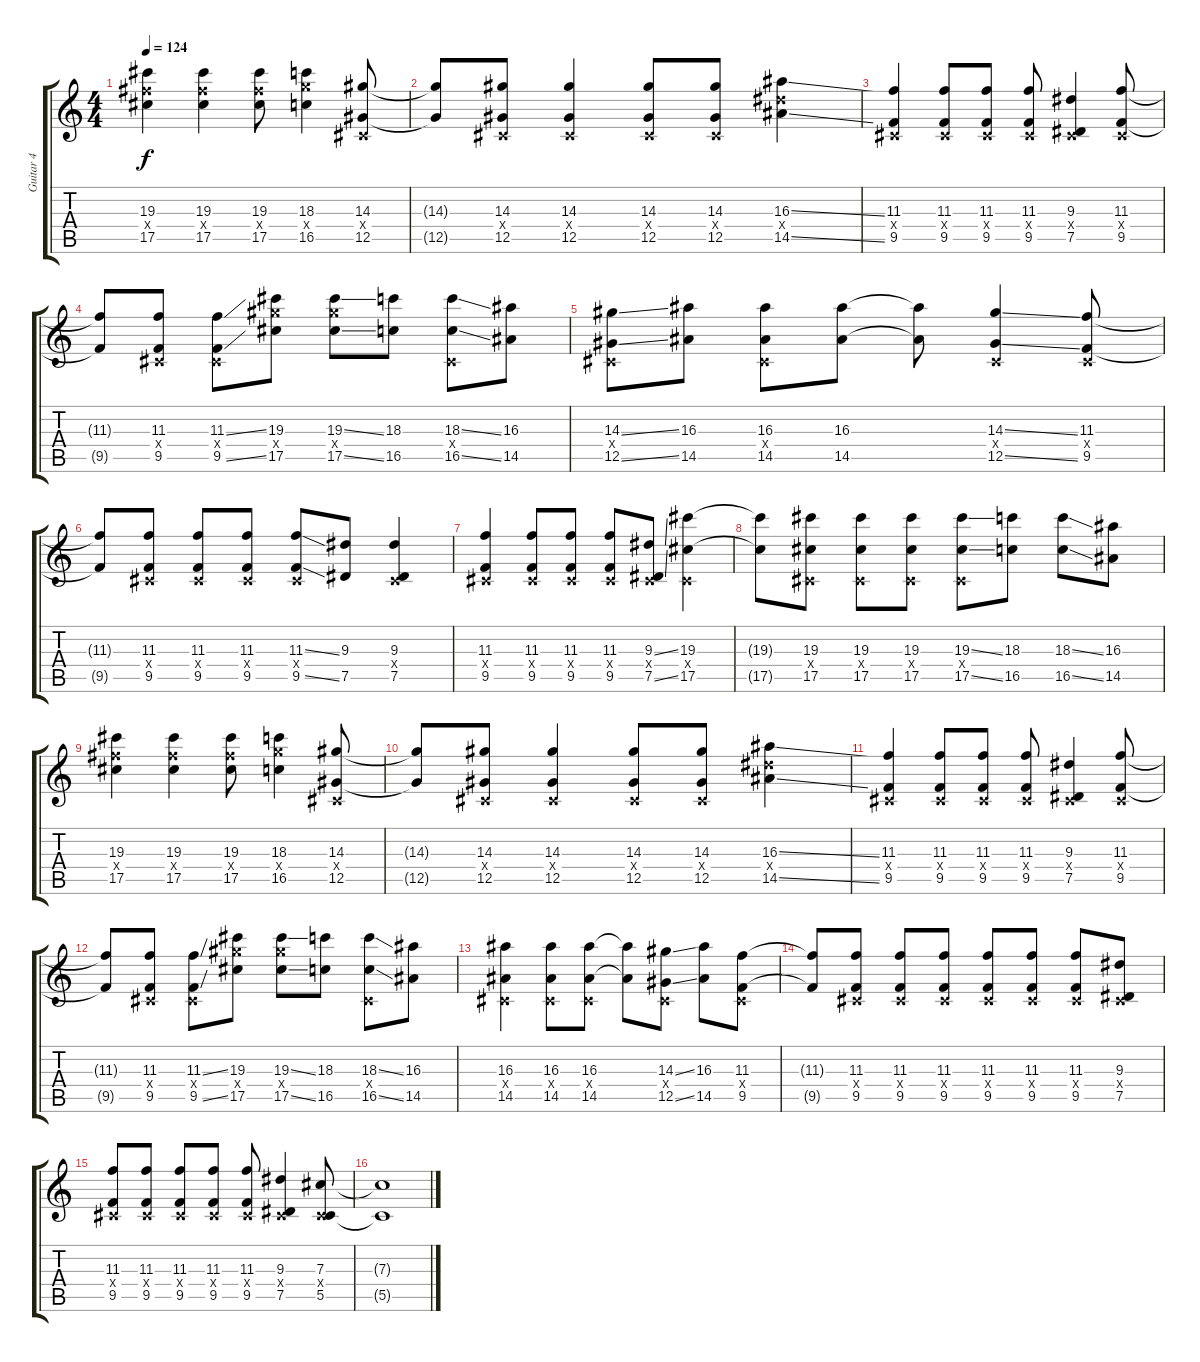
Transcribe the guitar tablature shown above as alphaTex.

\track ("Guitar 4" "Guitar 4") {instrument distortionguitar}
\staff {score tabs}
\tuning (Eb4 Bb3 Gb3 Db3 Ab2 Db2) {hide}
\ts (4 4)
\tempo 124
\clef g2
\ks c
(19.3 17.4{x} 17.5).4{dy f} (19.3 17.4{x} 17.5).4 (19.3 17.4{x} 17.5).8 (18.3 18.4{x} 16.5).4 (14.3 0.4{x} 12.5).8 |
(14.3{t} 12.5{t}).8 (14.3 0.4{x} 12.5).8 (14.3 0.4{x} 12.5).4 (14.3 0.4{x} 12.5).8 (14.3 0.4{x} 12.5).8 (16.3{ss} 14.4{x} 14.5{ss}).4 |
(11.3 0.4{x} 9.5).4 (11.3 0.4{x} 9.5).8 (11.3 0.4{x} 9.5).8 (11.3 0.4{x} 9.5).8 (9.3 0.4{x} 7.5).4 (11.3 0.4{x} 9.5).8 |
(11.3{t} 9.5{t}).8 (11.3 0.4{x} 9.5).8 (11.3{ss} 0.4{x} 9.5{ss}).8 (19.3 19.4{x} 17.5).8 (19.3{ss} 19.4{x} 17.5{ss}).8 (18.3 16.5).8 (18.3{ss} 0.4{x} 16.5{ss}).8 (16.3 14.5).8 |
(14.3{ss} 0.4{x} 12.5{ss}).8 (16.3 14.5).8 (16.3 0.4{x} 14.5).8 (16.3 14.5).8 (16.3{t} 14.5{t}).8 (14.3{ss} 0.4{x} 12.5{ss}).4 (11.3 0.4{x} 9.5).8 |
(11.3{t} 9.5{t}).8 (11.3 0.4{x} 9.5).8 (11.3 0.4{x} 9.5).8 (11.3 0.4{x} 9.5).8 (11.3{ss} 0.4{x} 9.5{ss}).8 (9.3 7.5).8 (9.3 0.4{x} 7.5).4 |
(11.3 0.4{x} 9.5).4 (11.3 0.4{x} 9.5).8 (11.3 0.4{x} 9.5).8 (11.3 0.4{x} 9.5).8 (9.3{ss} 0.4{x} 7.5{ss}).8 (19.3 0.4{x} 17.5).4 |
(19.3{t} 17.5{t}).8 (19.3 0.4{x} 17.5).8 (19.3 0.4{x} 17.5).8 (19.3 0.4{x} 17.5).8 (19.3{ss} 0.4{x} 17.5{ss}).8 (18.3 16.5).8 (18.3{ss} 16.5{ss}).8 (16.3 14.5).8 |
(19.3 17.4{x} 17.5).4 (19.3 17.4{x} 17.5).4 (19.3 17.4{x} 17.5).8 (18.3 18.4{x} 16.5).4 (14.3 0.4{x} 12.5).8 |
(14.3{t} 12.5{t}).8 (14.3 0.4{x} 12.5).8 (14.3 0.4{x} 12.5).4 (14.3 0.4{x} 12.5).8 (14.3 0.4{x} 12.5).8 (16.3{ss} 14.4{x} 14.5{ss}).4 |
(11.3 0.4{x} 9.5).4 (11.3 0.4{x} 9.5).8 (11.3 0.4{x} 9.5).8 (11.3 0.4{x} 9.5).8 (9.3 0.4{x} 7.5).4 (11.3 0.4{x} 9.5).8 |
(11.3{t} 9.5{t}).8 (11.3 0.4{x} 9.5).8 (11.3{ss} 0.4{x} 9.5{ss}).8 (19.3 19.4{x} 17.5).8 (19.3{ss} 19.4{x} 17.5{ss}).8 (18.3 16.5).8 (18.3{ss} 0.4{x} 16.5{ss}).8 (16.3 14.5).8 |
(16.3 0.4{x} 14.5).4 (16.3 0.4{x} 14.5).8 (16.3 0.4{x} 14.5).8 (16.3{t} 14.5{t}).8 (14.3{ss} 0.4{x} 12.5{ss}).8 (16.3 14.5).8 (11.3 0.4{x} 9.5).8 |
(11.3{t} 9.5{t}).8 (11.3 0.4{x} 9.5).8 (11.3 0.4{x} 9.5).8 (11.3 0.4{x} 9.5).8 (11.3 0.4{x} 9.5).8 (11.3 0.4{x} 9.5).8 (11.3 0.4{x} 9.5).8 (9.3 0.4{x} 7.5).8 |
(11.3 0.4{x} 9.5).8 (11.3 0.4{x} 9.5).8 (11.3 0.4{x} 9.5).8 (11.3 0.4{x} 9.5).8 (11.3 0.4{x} 9.5).8 (9.3 0.4{x} 7.5).4 (7.3 0.4{x} 5.5).8 |
(7.3{t} 5.5{t}).1
